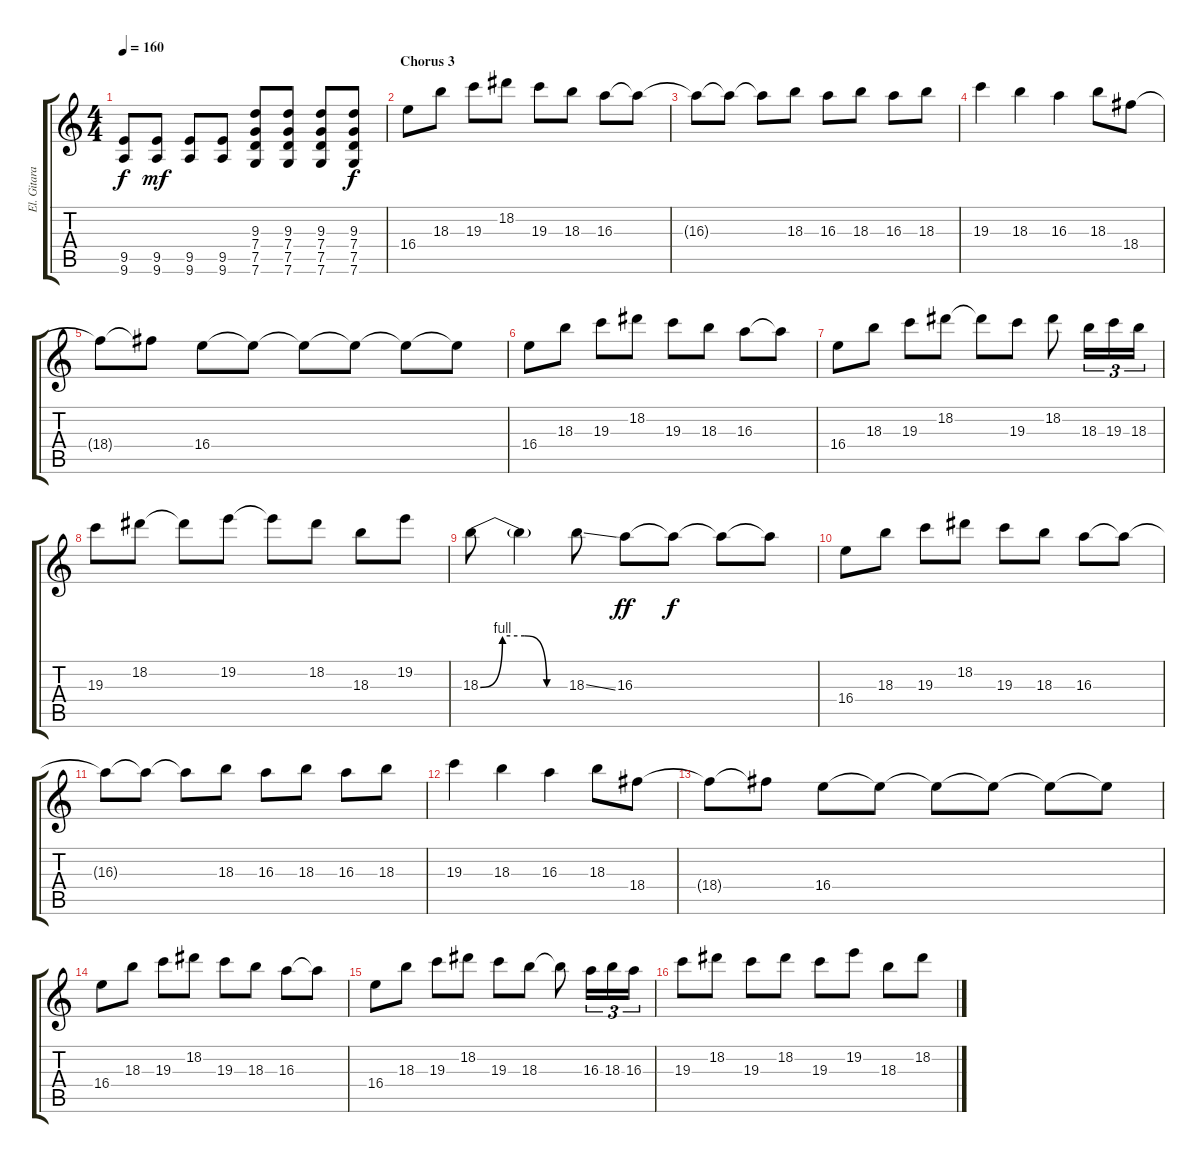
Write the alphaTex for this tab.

\track ("El. Gitara 2" "El. Gitara") {instrument overdrivenguitar}
\staff {score tabs}
\tuning (D4 A3 F3 C3 G2 C2) {hide}
\ts (4 4)
\tempo 160
\clef g2
\ks c
(9.5{t} 9.6{t}).8{dy f} (9.5 9.6).8{dy mf} (9.5 9.6).8 (9.5 9.6).8 (9.3 7.4 7.5 7.6).8{volume 12 balance 0 instrument overdrivenguitar} (9.3 7.4 7.5 7.6).8 (9.3 7.4 7.5 7.6).8 (9.3 7.4 7.5 7.6).8{dy f} |
\section ("" "Chorus 3")
16.4.8 18.3.8 19.3.8 18.2.8 19.3.8 18.3.8 16.3.8 16.3{t}.8 |
16.3{t}.8 16.3{t}.8 16.3{t}.8 18.3.8 16.3.8 18.3.8 16.3.8 18.3.8 |
19.3.4 18.3.4 16.3.4 18.3.8 18.4.8 |
18.4{t}.8 18.4{t}.8 16.4.8 16.4{t}.8 16.4{t}.8 16.4{t}.8 16.4{t}.8 16.4{t}.8 |
16.4.8 18.3.8 19.3.8 18.2.8 19.3.8 18.3.8 16.3.8 16.3{t}.8 |
16.4.8 18.3.8 19.3.8 18.2.8 18.2{t}.8 19.3.8 18.2.8 18.3.16{tu (3 2)} 19.3.16{tu (3 2)} 18.3.16{tu (3 2)} |
19.3.8 18.2.8 18.2{t}.8 19.2.8 19.2{t}.8 18.2.8 18.3.8 19.2.8 |
18.3{be (custom 0 0 15 4 30 4 45 0 60 0)}.8 18.3{t}.4 18.3{ss}.8 16.3.8{dy ff} 16.3{t}.8{dy f} 16.3{t}.8 16.3{t}.8 |
16.4.8 18.3.8 19.3.8 18.2.8 19.3.8 18.3.8 16.3.8 16.3{t}.8 |
16.3{t}.8 16.3{t}.8 16.3{t}.8 18.3.8 16.3.8 18.3.8 16.3.8 18.3.8 |
19.3.4 18.3.4 16.3.4 18.3.8 18.4.8 |
18.4{t}.8 18.4{t}.8 16.4.8 16.4{t}.8 16.4{t}.8 16.4{t}.8 16.4{t}.8 16.4{t}.8 |
16.4.8 18.3.8 19.3.8 18.2.8 19.3.8 18.3.8 16.3.8 16.3{t}.8 |
16.4.8 18.3.8 19.3.8 18.2.8 19.3.8 18.3.8 18.3{t}.8 16.3.16{tu (3 2)} 18.3.16{tu (3 2)} 16.3.16{tu (3 2)} |
19.3.8 18.2.8 19.3.8 18.2.8 19.3.8 19.2.8 18.3.8 18.2.8
